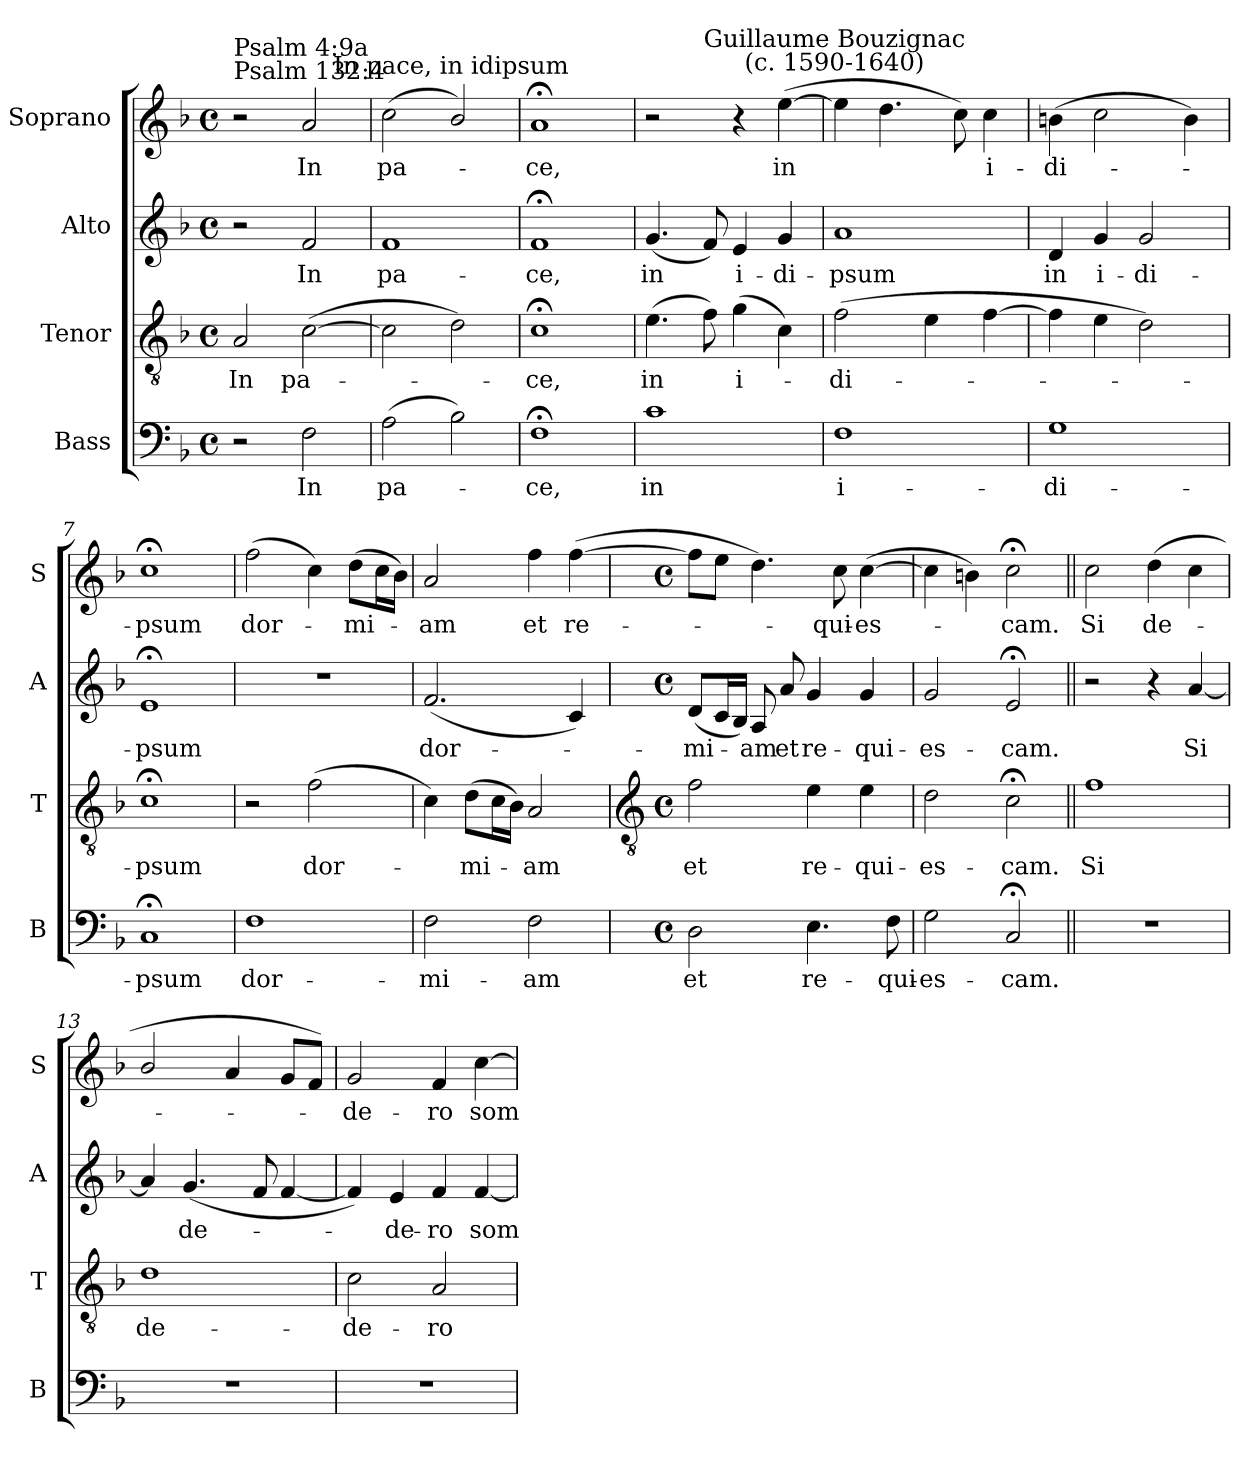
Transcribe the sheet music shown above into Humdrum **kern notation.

**kern	**text	**kern	**text	**kern	**text	**kern	**text
*part4	*part4	*part3	*part3	*part2	*part2	*part1	*part1
*staff4	*staff4	*staff3	*staff3	*staff2	*staff2	*staff1	*staff1
*I"Bass	*	*I"Tenor	*	*I"Alto	*	*I"Soprano	*
*I'B	*	*I'T	*	*I'A	*	*I'S	*
*clefF4	*	*clefGv2	*	*clefG2	*	*clefG2	*
*k[b-]	*	*k[b-]	*	*k[b-]	*	*k[b-]	*
*F:	*	*F:	*	*F:	*	*F:	*
*M4/4	*	*M4/4	*	*M4/4	*	*M4/4	*
*met(c)	*	*met(c)	*	*met(c)	*	*met(c)	*
=1	=1	=1	=1	=1	=1	=1	=1
!	!	!	!	!	!	!LO:TX:a:t=Psalm 4&colon;9a\nPsalm 132&colon;4	!
!	!	!	!LO:LY:b	!	!	!	!
2r	.	2A	In	2r	.	2r	.
!	!LO:LY:b	!	!LO:LY:b	!	!LO:LY:b	!	!LO:LY:b
2F	In	(>[2c	pa-	2f	In	2a	In
=2	=2	=2	=2	=2	=2	=2	=2
!	!LO:LY:b	!	!	!	!LO:LY:b	!	!LO:LY:b
(>2A	pa-	2c]	.	1f	pa-	(<2cc	pa-
!	!	!	!	!	!	!LO:TX:a:cj:t=In pace, in idipsum	!
2B-)	.	2d)	.	.	.	2b-/)	.
=3	=3	=3	=3	=3	=3	=3	=3
!	!LO:LY:b	!	!LO:LY:b	!	!LO:LY:b	!	!LO:LY:b
1F;<	ce,	1c;<	ce,	1f;<	-ce,	1a;<	ce,
=4	=4	=4	=4	=4	=4	=4	=4
!	!LO:LY:b	!	!LO:LY:b	!	!LO:LY:b	!	!
1c	in	(>4.e	in	(<4.g	in	2r	.
.	.	8f)	.	8f)	.	.	.
!	!	!	!LO:LY:b	!	!LO:LY:b	!	!
.	.	(4g	i-	4e	i-	4r	.
!	!	!	!	!	!LO:LY:b	!	!LO:LY:b
.	.	4c)	.	4g	-di-	(>[4ee	in
=5	=5	=5	=5	=5	=5	=5	=5
!	!	!	!	!	!	!LO:TX:a:cj:t=Guillaume Bouzignac\n(c. 1590-1640)	!
!	!LO:LY:b	!	!LO:LY:b	!	!LO:LY:b	!	!
1F	i-	(>2f	di-	1a	-psum	4ee]	.
.	.	.	.	.	.	4.dd	.
.	.	4e	.	.	.	.	.
.	.	.	.	.	.	8cc)	.
!	!	!	!	!	!	!	!LO:LY:b
.	.	[4f	.	.	.	4cc	i-
=6	=6	=6	=6	=6	=6	=6	=6
!	!LO:LY:b	!	!	!	!LO:LY:b	!	!LO:LY:b
1G	-di-	4f]	.	4d	in	(>4bn	-di-
!	!	!	!	!	!LO:LY:b	!	!
.	.	4e	.	4g	i-	2cc	.
!	!	!	!	!	!LO:LY:b	!	!
.	.	2d)	.	2g	-di-	.	.
.	.	.	.	.	.	4b)	.
=7	=7	=7	=7	=7	=7	=7	=7
!	!LO:LY:b	!	!LO:LY:b	!	!LO:LY:b	!	!LO:LY:b
1C;<	-psum	1c;<	psum	1e;<	-psum	1cc;<	psum
=8	=8	=8	=8	=8	=8	=8	=8
!	!LO:LY:b	!	!	!	!	!	!LO:LY:b
1F	dor-	2r	.	1r	.	(>2ff	dor-
!	!	!	!LO:LY:b	!	!	!	!
.	.	(>2f	dor-	.	.	4cc)	.
!	!	!	!	!	!	!	!LO:LY:b
.	.	.	.	.	.	(>8ddL	-mi-
.	.	.	.	.	.	16ccL	.
.	.	.	.	.	.	16b-JJ)	.
=9	=9	=9	=9	=9	=9	=9	=9
!	!LO:LY:b	!	!	!	!LO:LY:b	!	!LO:LY:b
2F	-mi-	4c)	.	(<2.f	dor-	2a	am
!	!	!	!LO:LY:b	!	!	!	!
.	.	(>8dL	mi-	.	.	.	.
.	.	16cL	.	.	.	.	.
.	.	16B-JJ)	.	.	.	.	.
!	!LO:LY:b	!	!LO:LY:b	!	!	!	!LO:LY:b
2F	-am	2A	am	.	.	4ff	et
!	!	!	!	!	!	!	!LO:LY:b
.	.	.	.	4c)	.	(>[4ff	re-
!!LO:LB:g=z
=10	=10	=10	=10	=10	=10	=10	=10
*	*	*clefGv2	*	*	*	*	*
*M4/4	*	*M4/4	*	*M4/4	*	*M4/4	*
*met(c)	*	*met(c)	*	*met(c)	*	*met(c)	*
!	!LO:LY:b	!	!LO:LY:b	!	!LO:LY:b	!	!
2D	et	2f	et	(<8dL	mi-	8ffL]	.
.	.	.	.	16cL	.	8eeJ	.
.	.	.	.	16B-JJ)	.	.	.
!	!	!	!	!	!LO:LY:b	!	!
.	.	.	.	8A	am	4.dd)	.
!	!	!	!	!	!LO:LY:b	!	!
.	.	.	.	8a	et	.	.
!	!LO:LY:b	!	!LO:LY:b	!	!LO:LY:b	!	!
4.E	re-	4e	re-	4g	re-	.	.
!	!	!	!	!	!	!	!LO:LY:b
.	.	.	.	.	.	8cc	qui-
!	!	!	!LO:LY:b	!	!LO:LY:b	!	!LO:LY:b
.	.	4e	-qui-	4g	-qui-	(>[4cc	-es-
!	!LO:LY:b	!	!	!	!	!	!
8F	-qui-	.	.	.	.	.	.
=11	=11	=11	=11	=11	=11	=11	=11
!	!LO:LY:b	!	!LO:LY:b	!	!LO:LY:b	!	!
2G	-es-	2d	-es-	2g	-es-	4cc]	.
.	.	.	.	.	.	4bn)	.
!	!LO:LY:b	!	!LO:LY:b	!	!LO:LY:b	!	!LO:LY:b
2C;<	-cam.	2c;<	-cam.	2e;<	-cam.	2cc;<	cam.
=12||	=12||	=12||	=12||	=12||	=12||	=12||	=12||
!	!	!	!LO:LY:b	!	!	!	!LO:LY:b
1r	.	1f	Si	2r	.	2cc	Si
!	!	!	!	!	!	!	!LO:LY:b
.	.	.	.	4r	.	(<4dd	de-
!	!	!	!	!	!LO:LY:b	!	!
.	.	.	.	[4a	Si	4cc	.
=13	=13	=13	=13	=13	=13	=13	=13
!	!	!	!LO:LY:b	!	!	!	!
1r	.	1d	de-	4a]	.	2b-/	.
!	!	!	!	!	!LO:LY:b	!	!
.	.	.	.	(<4.g	de-	.	.
.	.	.	.	.	.	4a	.
.	.	.	.	8f	.	.	.
.	.	.	.	[4f	.	8gL	.
.	.	.	.	.	.	8fJ)	.
=14	=14	=14	=14	=14	=14	=14	=14
!	!	!	!LO:LY:b	!	!	!	!LO:LY:b
1r	.	2c	-de-	4f])	.	2g	de-
!	!	!	!	!	!LO:LY:b	!	!
.	.	.	.	4e	de-	.	.
!	!	!	!LO:LY:b	!	!LO:LY:b	!	!LO:LY:b
.	.	2A	-ro	4f	-ro	4f	-ro
!	!	!	!	!	!LO:LY:b	!	!LO:LY:b
.	.	.	.	[4f	som-	[4cc	som-
=	=	=	=	=	=	=	=
*-	*-	*-	*-	*-	*-	*-	*-
